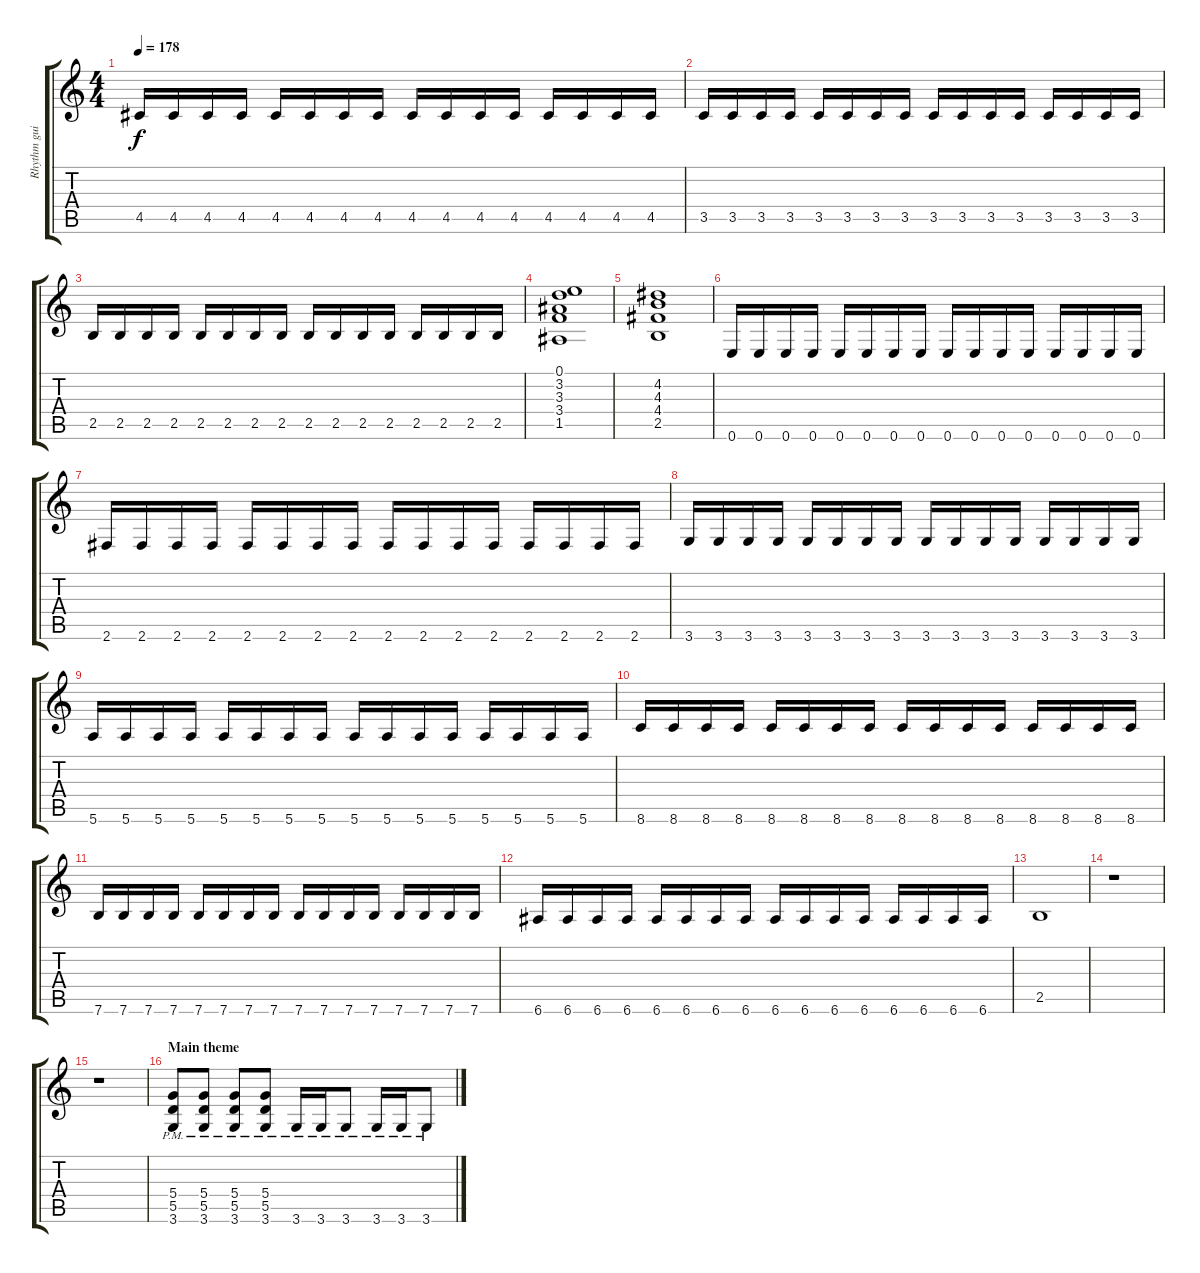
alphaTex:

\track ("Rhythm guitar left" "Rhythm gui") {instrument distortionguitar}
\staff {score tabs}
\tuning (E4 B3 G3 D3 A2 E2) {hide}
\ts (4 4)
\tempo 178
\clef g2
\ks c
4.5.16{dy f} 4.5.16 4.5.16 4.5.16 4.5.16 4.5.16 4.5.16 4.5.16 4.5.16 4.5.16 4.5.16 4.5.16 4.5.16 4.5.16 4.5.16 4.5.16 |
3.5.16 3.5.16 3.5.16 3.5.16 3.5.16 3.5.16 3.5.16 3.5.16 3.5.16 3.5.16 3.5.16 3.5.16 3.5.16 3.5.16 3.5.16 3.5.16 |
2.5.16 2.5.16 2.5.16 2.5.16 2.5.16 2.5.16 2.5.16 2.5.16 2.5.16 2.5.16 2.5.16 2.5.16 2.5.16 2.5.16 2.5.16 2.5.16 |
(0.1 3.2 3.3 3.4 1.5).1 |
(4.2 4.3 4.4 2.5).1 |
0.6.16 0.6.16 0.6.16 0.6.16 0.6.16 0.6.16 0.6.16 0.6.16 0.6.16 0.6.16 0.6.16 0.6.16 0.6.16 0.6.16 0.6.16 0.6.16 |
2.6.16 2.6.16 2.6.16 2.6.16 2.6.16 2.6.16 2.6.16 2.6.16 2.6.16 2.6.16 2.6.16 2.6.16 2.6.16 2.6.16 2.6.16 2.6.16 |
3.6.16 3.6.16 3.6.16 3.6.16 3.6.16 3.6.16 3.6.16 3.6.16 3.6.16 3.6.16 3.6.16 3.6.16 3.6.16 3.6.16 3.6.16 3.6.16 |
5.6.16 5.6.16 5.6.16 5.6.16 5.6.16 5.6.16 5.6.16 5.6.16 5.6.16 5.6.16 5.6.16 5.6.16 5.6.16 5.6.16 5.6.16 5.6.16 |
8.6.16 8.6.16 8.6.16 8.6.16 8.6.16 8.6.16 8.6.16 8.6.16 8.6.16 8.6.16 8.6.16 8.6.16 8.6.16 8.6.16 8.6.16 8.6.16 |
7.6.16 7.6.16 7.6.16 7.6.16 7.6.16 7.6.16 7.6.16 7.6.16 7.6.16 7.6.16 7.6.16 7.6.16 7.6.16 7.6.16 7.6.16 7.6.16 |
6.6.16 6.6.16 6.6.16 6.6.16 6.6.16 6.6.16 6.6.16 6.6.16 6.6.16 6.6.16 6.6.16 6.6.16 6.6.16 6.6.16 6.6.16 6.6.16 |
2.5.1 |
r.1 |
r.1 |
\section ("" "Main theme")
(5.4{pm} 5.5{pm} 3.6{pm}).8 (5.4{pm} 5.5{pm} 3.6{pm}).8 (5.4{pm} 5.5{pm} 3.6{pm}).8 (5.4{pm} 5.5{pm} 3.6{pm}).8 3.6{pm}.16 3.6{pm}.16 3.6{pm}.8 3.6{pm}.16 3.6{pm}.16 3.6{pm}.8
